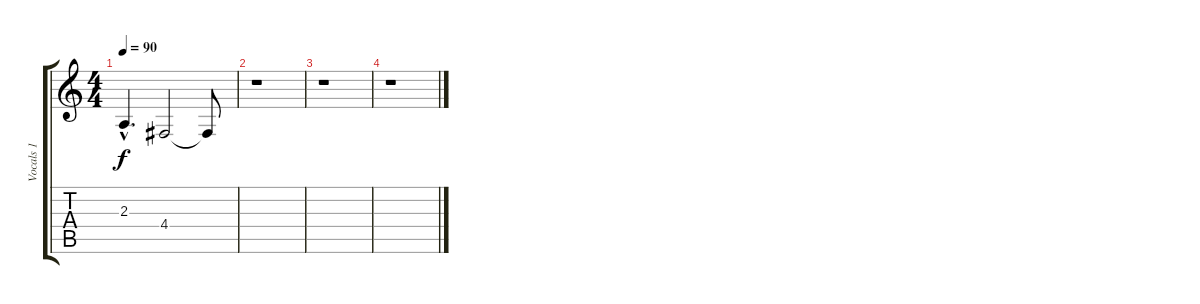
\track ("Vocals 1" "Vocals 1") {instrument bassoon}
\staff {score tabs}
\tuning (E4 B3 G3 D3 A2 E2) {hide}
\ts (4 4)
\tempo 90
\clef g2
\ks c
2.3{hac}.4{d dy f} 4.4.2 4.4{t}.8 |
r.1 |
r.1 |
r.1
